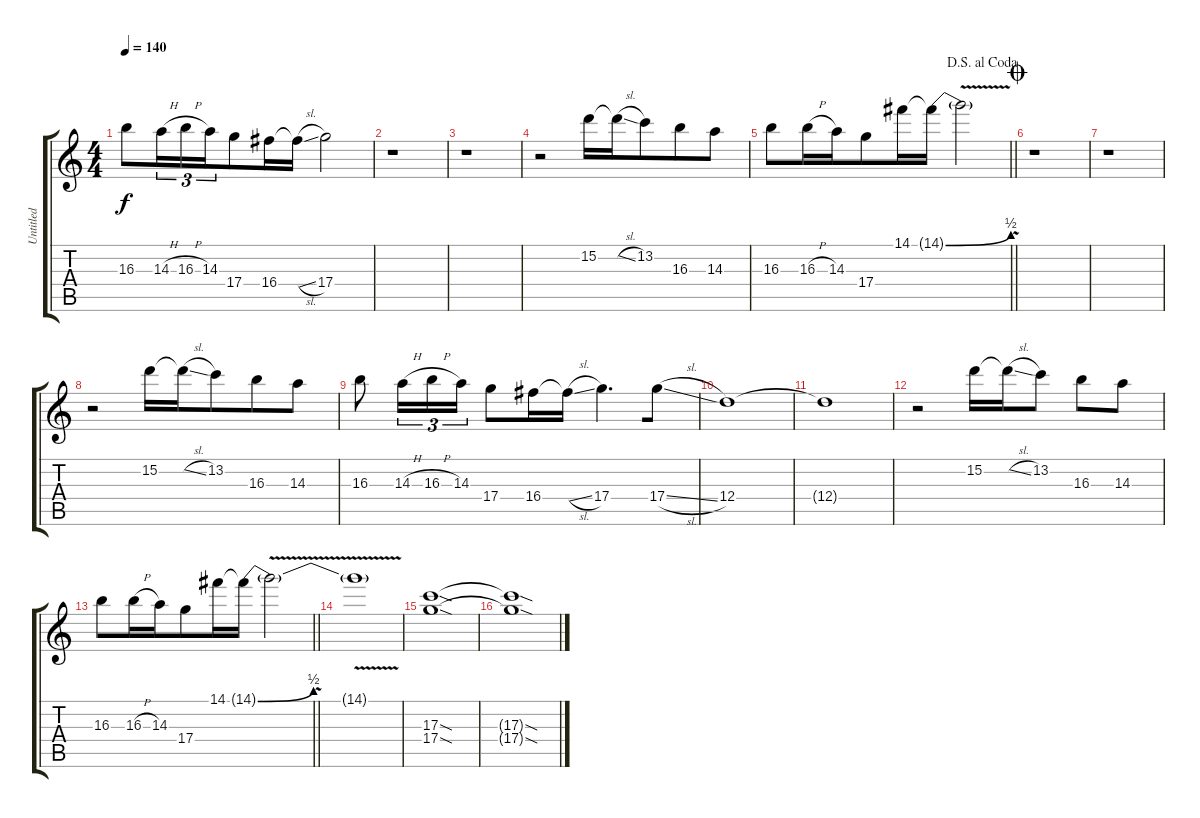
\track ("Untitled" "Untitled") {instrument distortionguitar}
\staff {score tabs}
\tuning (E4 B3 G3 D3 A2 E2) {hide}
\ts (4 4)
\tempo 140
\clef g2
\ks c
16.3.8{dy f beam merge} 14.3{h}.16{tu (3 2) beam merge} 16.3{h}.16{tu (3 2)} 14.3.16{tu (3 2) beam merge} 17.4.8{beam merge} 16.4.16 16.4{sl t}.16{beam merge} 17.4.2 |
r.1 |
r.1 |
r.2{beam merge} 15.2.16{beam merge} 15.2{sl t}.16 13.2.8{beam merge} 16.3.8{beam merge} 14.3.8 |
\jump dalsegnoalcoda
\barLineRight lightlight
16.3.8{beam merge} 16.3{h}.16{beam merge} 14.3.16{beam merge} 17.4.8{beam merge} 14.1.16{beam merge} 14.1{be (bend 0 0 60 2) t}.16{beam merge} 14.1{v t}.2 |
\jump coda
r.1 |
r.1 |
r.2{beam merge} 15.2.16{beam merge} 15.2{sl t}.16{beam merge} 13.2.8{beam merge} 16.3.8{beam merge} 14.3.8 |
16.3.8 14.3{h}.16{tu (3 2) beam merge} 16.3{h}.16{tu (3 2) beam merge} 14.3.16{tu (3 2)} 17.4.8{beam merge} 16.4.16{beam merge} 16.4{sl t}.16{beam merge} 17.4.4{d beam merge} 17.4{sl}.8 |
12.4.1 |
12.4{t}.1 |
r.2{beam merge} 15.2.16{beam merge} 15.2{sl t}.16{beam merge} 13.2.8 16.3.8 14.3.8 |
\barLineRight lightlight
16.3.8{beam merge} 16.3{h}.16{beam merge} 14.3.16{beam merge} 17.4.8{beam merge} 14.1.16{beam merge} 14.1{be (bend 0 0 60 2) t}.16{beam merge} 14.1{v t}.2 |
14.1{v t}.1 |
(17.3{sod} 17.4{sod}).1 |
(17.3{sod t} 17.4{sod t}).1
